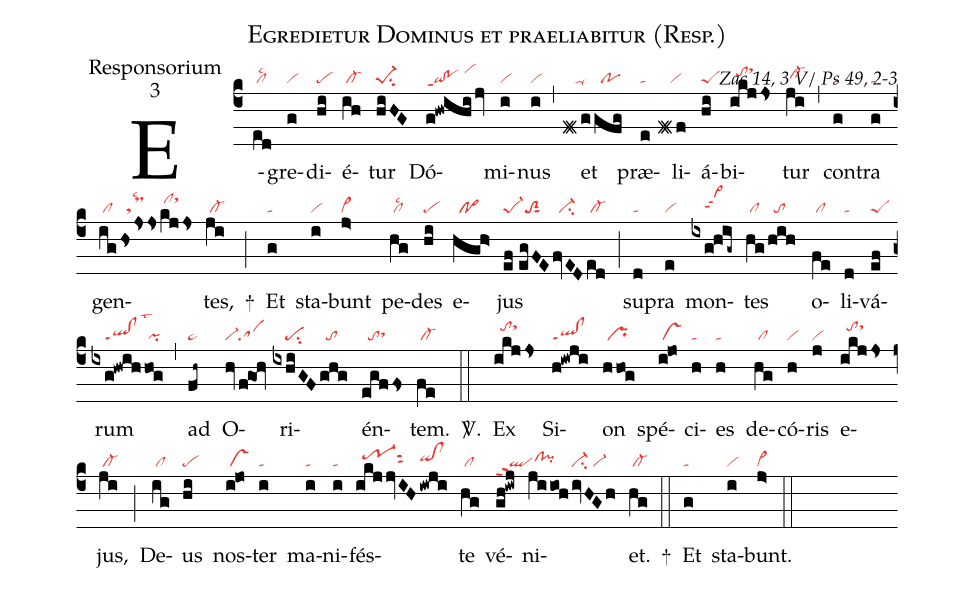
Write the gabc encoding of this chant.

name:Egredietur Dominus et praeliabitur (Resp.);
office-part:Responsorium;
mode:3;
commentary:Zac 14, 3 V/ Ps 49, 2-3;
nabc-lines:1;
%%
(c4)
E(ed|/cllsc2)gre(g|vi)di(hi|pe)é(ih|/cl-)tur(hiHG|pe-1su2) Dó(g!hwihi/jv|qi!poppt1/vihj)mi(i|vi)nus(i|vi) (,)
et(f#g|////ta-|gfg|//po) præ(e|ta)li(f#f|////vi)á(hi|peS)bi(ikjjs|//tohisthk)tur(ji|/cl-hh) (,)
con(g|ta)tra(g|ta) gen(ig|/cl|hsjss|//tsMlsc2|kjjs|/clhjsthk)tes,(ji|/cl-) +(;)
Et(g|ta) sta(i|vi)bunt(j>|vi>) pe(hg|/cllsc2)des(hi|pe) e(hgh>|//po>)jus(ef|pe-1|//egFE|//toS2sut1|fvED|//ci-|ed|/cl-) (;)
su(d|ta)pra(e|vi) mon(ixg!hig~|////vi>hhppt2)tes(hg|/cl|/hih|//to) o(fe|/cl)li(d|ta)vá(ef|peS)rum(ixg!hwihhog|////ql!clppt1lst3``pi) (,)
ad(fh~|pe~) O(hv|vi-|/fgOh|sa)ri(ixhiGF|////pesu2|ghg|//to)én(egffs|//tosthh)tem.(fe|/cl-) <sp>V/</sp>.(::)
Ex(ikjjs|//tohjsthk) Si(h!iwji|ql!clppt1)on(hhog|/pr) spé(i!jo|/vs)ci(h|ta)es(h|ta) de(hg|/cl)có(h|vi)ris(j|vi) e(ikjjs|//tohjsthk)jus,(ji|/cl-) (;)
De(ig|/cl)us(hi|pe) nos(i!jo|/vs)ter(i|ta) ma(i|ta)ni(i|ta)fés(ikjjvIH|//tr-1hisut2|/iwji|qihh!clhh)te(hg|/cl) vé(gh!iwj|qlppt2)ni(jiioh|//clhh!pihh|/ivHGh|vi-su2/vi-)et.(hg|/cl-) +(::)
Et(g|ta) sta(i|vi)bunt.(j>|vi>) (::)
